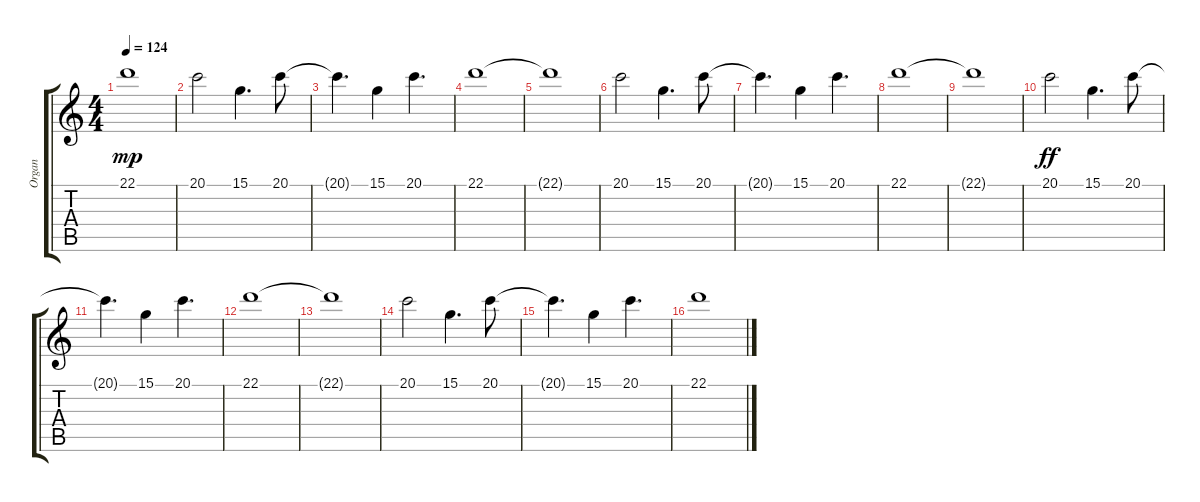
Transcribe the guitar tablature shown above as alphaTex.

\track ("Organ" "Organ") {instrument drawbarorgan}
\staff {score tabs}
\tuning (E4 B3 G3 D3 A2 E2) {hide}
\ts (4 4)
\tempo 124
\clef g2
\ks c
22.1{t}.1{dy mp} |
20.1.2 15.1.4{d} 20.1.8 |
20.1{t}.4{d} 15.1.4 20.1.4{d} |
22.1.1 |
22.1{t}.1 |
20.1.2 15.1.4{d} 20.1.8 |
20.1{t}.4{d} 15.1.4 20.1.4{d} |
22.1.1 |
22.1{t}.1 |
20.1.2{dy ff} 15.1.4{d} 20.1.8 |
20.1{t}.4{d} 15.1.4 20.1.4{d} |
22.1.1 |
22.1{t}.1 |
20.1.2 15.1.4{d} 20.1.8 |
20.1{t}.4{d} 15.1.4 20.1.4{d} |
22.1.1
